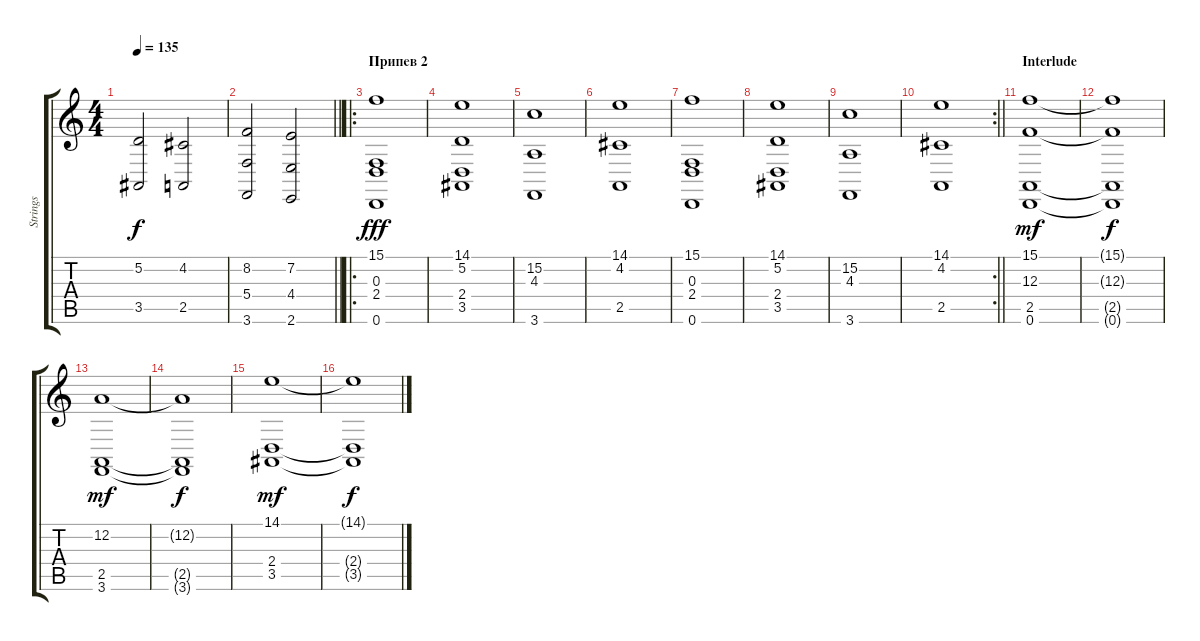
\track ("Strings" "Strings") {instrument stringensemble1}
\staff {score tabs}
\tuning (D4 A3 F3 C3 G2 D2) {hide}
\ts (4 4)
\tempo 135
\clef g2
\ks c
(5.2 3.5).2{dy f} (4.2 2.5).2 |
\barLineRight lightlight
(8.2 5.4 3.6).2 (7.2 4.4 2.6).2 |
\ro
\section ("" "Припев 2")
(15.1 0.3 2.4 0.6).1{dy fff} |
(14.1 5.2 2.4 3.5).1 |
(15.2 4.3 3.6).1 |
(14.1 4.2 2.5).1 |
(15.1 0.3 2.4 0.6).1 |
(14.1 5.2 2.4 3.5).1 |
(15.2 4.3 3.6).1 |
\rc 2
\barLineRight lightlight
(14.1 4.2 2.5).1 |
\section ("" "Interlude")
(15.1 12.3 2.5 0.6).1{dy mf} |
(15.1{t} 12.3{t} 2.5{t} 0.6{t}).1{dy f} |
(12.2 2.5 3.6).1{dy mf} |
(12.2{t} 2.5{t} 3.6{t}).1{dy f} |
(14.1 2.4 3.5).1{dy mf} |
(14.1{t} 2.4{t} 3.5{t}).1{dy f}
